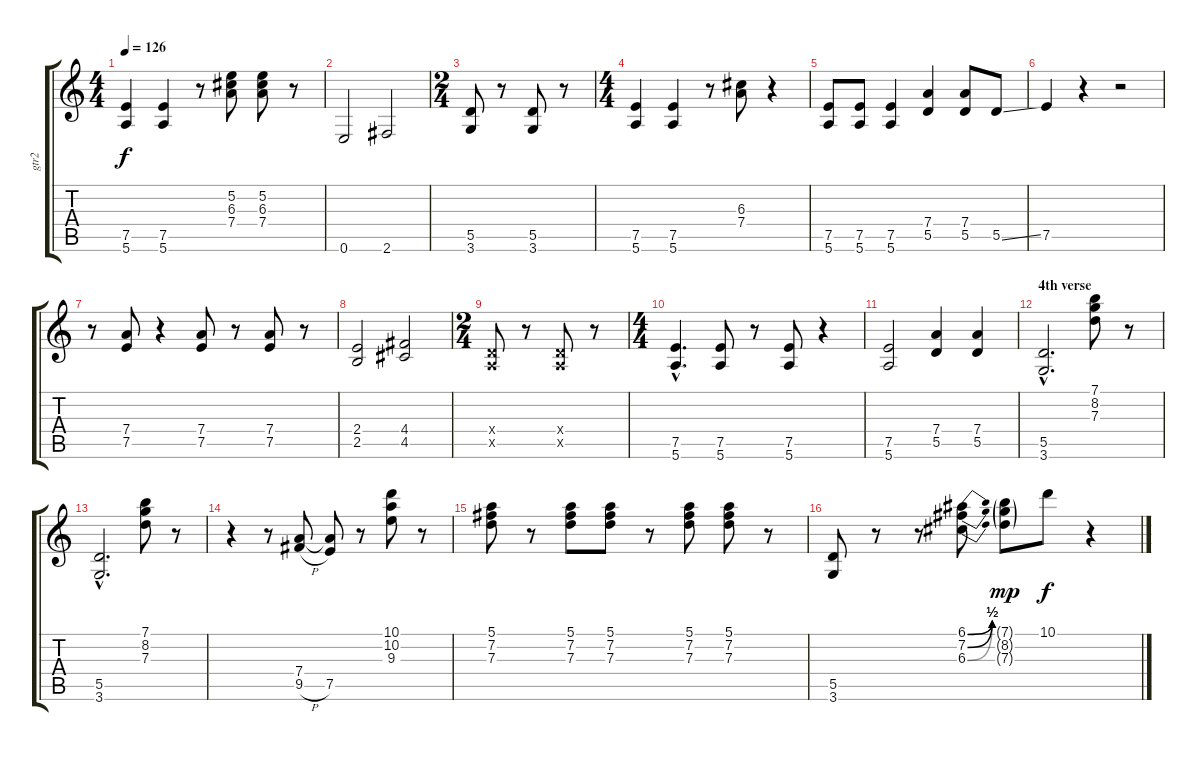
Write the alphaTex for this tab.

\track ("gtr2" "gtr2") {instrument acousticguitarnylon}
\staff {score tabs}
\tuning (E4 B3 G3 D3 A2 E2) {hide}
\ts (4 4)
\tempo 126
\clef g2
\ks c
(7.5 5.6).4{dy f} (7.5 5.6).4 r.8 (5.2 6.3 7.4).8 (5.2 6.3 7.4).8 r.8 |
0.6.2 2.6.2 |
\ts (2 4)
(5.5 3.6).8 r.8 (5.5 3.6).8 r.8 |
\ts (4 4)
(7.5 5.6).4 (7.5 5.6).4 r.8 (6.3 7.4).8 r.4 |
(7.5 5.6).8 (7.5 5.6).8 (7.5 5.6).4 (7.4 5.5).4 (7.4 5.5).8 5.5{ss}.8 |
7.5.4 r.4 r.2 |
r.8 (7.4 7.5).8 r.4 (7.4 7.5).8 r.8 (7.4 7.5).8 r.8 |
(2.4 2.5).2 (4.4 4.5).2 |
\ts (2 4)
(0.4{x} 0.5{x}).8 r.8 (0.4{x} 0.5{x}).8 r.8 |
\ts (4 4)
(7.5{hac} 5.6{hac}).4{d} (7.5 5.6).8 r.8 (7.5 5.6).8 r.4 |
(7.5 5.6).2 (7.4 5.5).4 (7.4 5.5).4 |
\section ("" "4th verse")
(5.5{hac} 3.6{hac}).2{d} (7.1 8.2 7.3).8 r.8 |
(5.5{hac} 3.6{hac}).2{d} (7.1 8.2 7.3).8 r.8 |
r.4 r.8 (7.4 9.5{h}).8 (7.4{t} 7.5).8 r.8 (10.1 10.2 9.3).8 r.8 |
(5.1 7.2 7.3).8 r.8 (5.1 7.2 7.3).8 (5.1 7.2 7.3).8 r.8 (5.1 7.2 7.3).8 (5.1 7.2 7.3).8 r.8 |
(5.5 3.6).8 r.8 r.8 (6.1{be (bend 0 0 60 2)} 7.2{be (bend 0 0 60 2)} 6.3{be (bend 0 0 60 2)}).8 (7.1{g} 8.2{g} 7.3{g}).8{dy mp} 10.1.8{dy f} r.4
